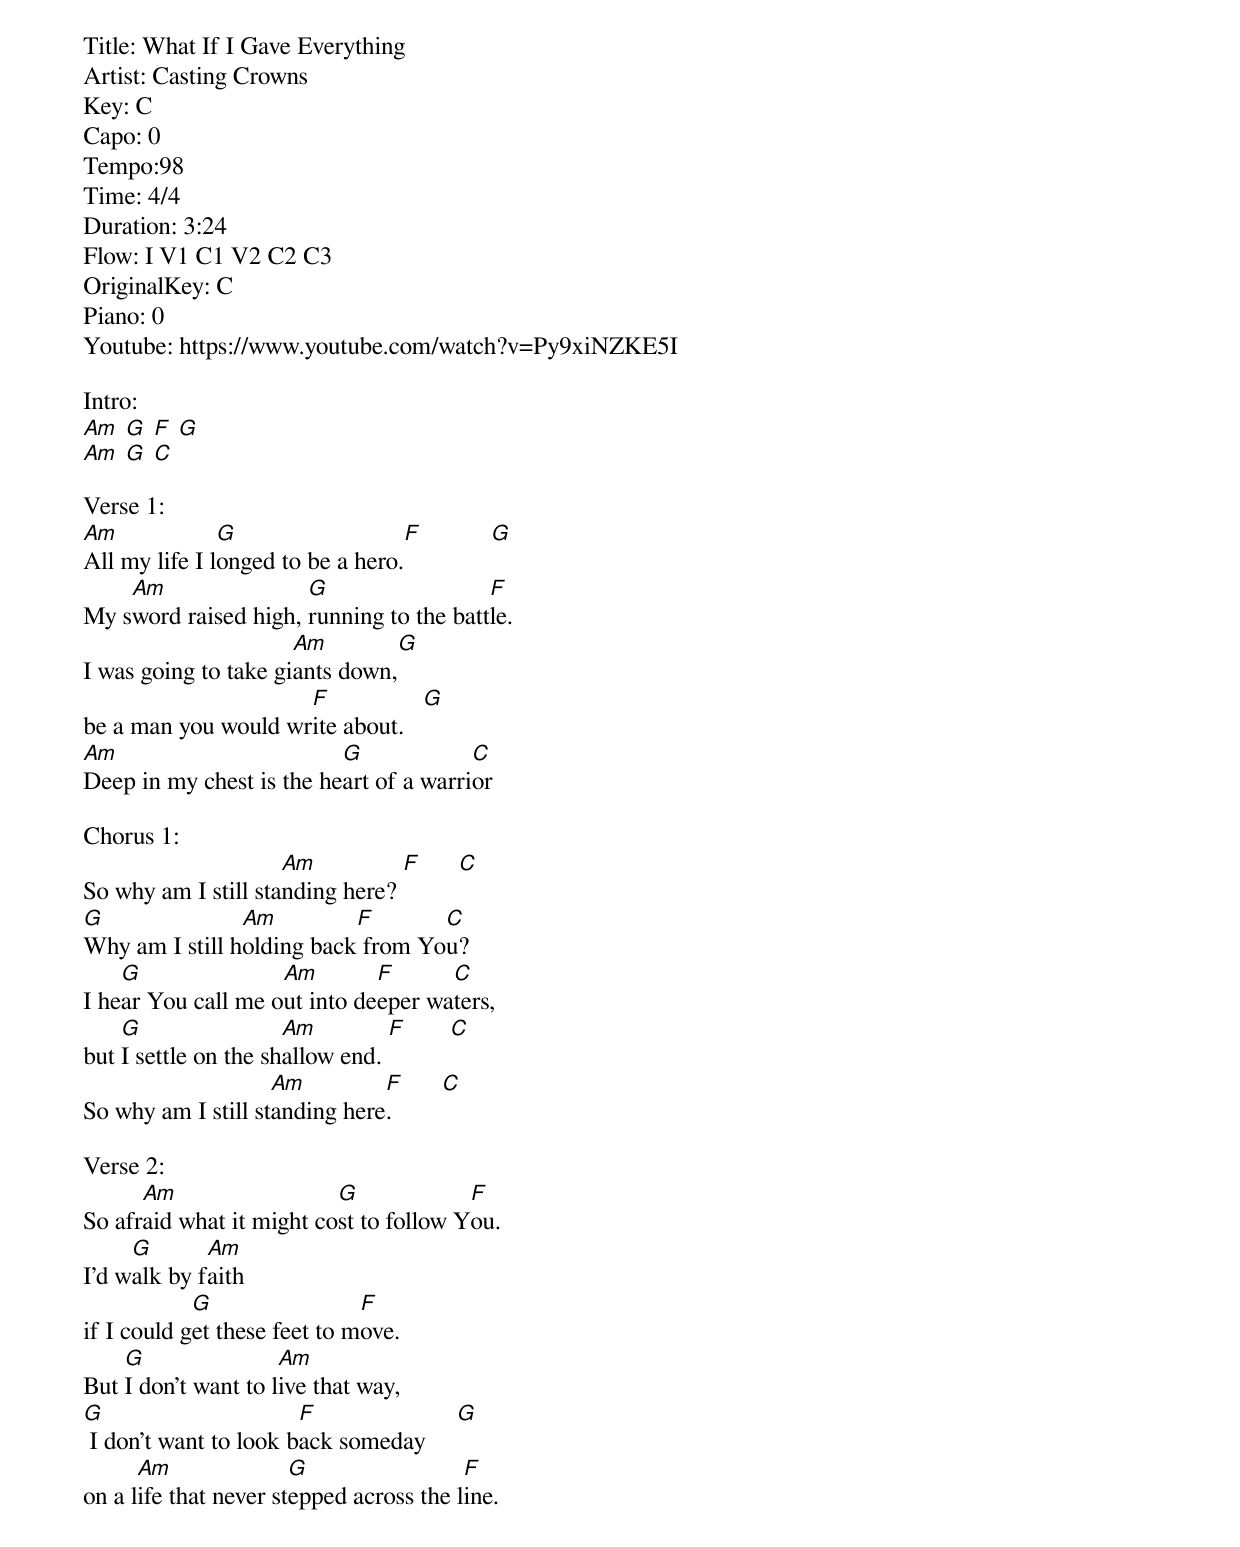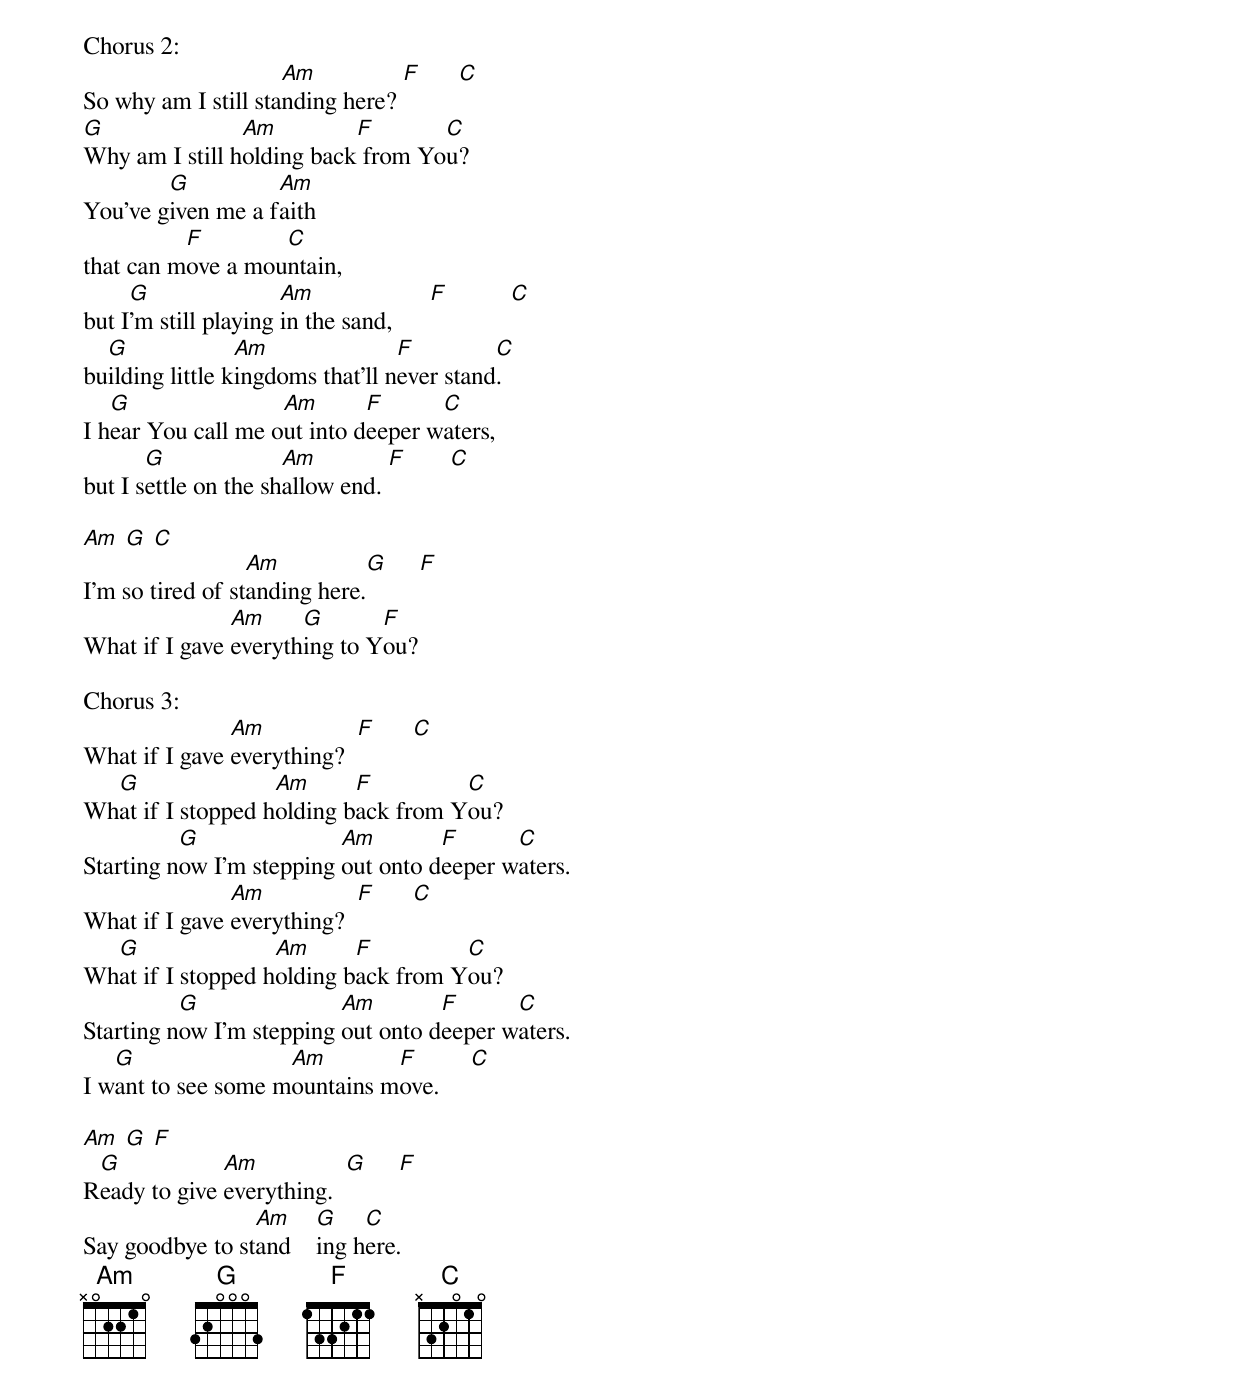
Title: What If I Gave Everything
Artist: Casting Crowns
Key: C
Capo: 0
Tempo:98
Time: 4/4
Duration: 3:24
Flow: I V1 C1 V2 C2 C3
OriginalKey: C
Piano: 0
Youtube: https://www.youtube.com/watch?v=Py9xiNZKE5I

Intro:
[Am] [G] [F] [G]
[Am] [G] [C]

Verse 1:
[Am]All my life I l[G]onged to be a hero.[F]           [G]
My s[Am]word raised high, [G]running to the batt[F]le.
I was going to take gi[Am]ants down,[G]
be a man you would wr[F]ite about.   [G]
[Am]Deep in my chest is the he[G]art of a warri[C]or

Chorus 1:
So why am I still sta[Am]nding here? [F]      [C]
[G]Why am I still h[Am]olding back[F] from Yo[C]u?
I he[G]ar You call me o[Am]ut into de[F]eper wa[C]ters,
but [G]I settle on the sh[Am]allow end. [F]       [C]
So why am I still st[Am]anding here[F].        [C]

Verse 2:
So afr[Am]aid what it might co[G]st to follow Y[F]ou.
I'd w[G]alk by f[Am]aith
if I could g[G]et these feet to m[F]ove.
But [G]I don't want to l[Am]ive that way,
[G] I don't want to look b[F]ack someday     [G]
on a l[Am]ife that never st[G]epped across the l[F]ine.

Chorus 2:
So why am I still sta[Am]nding here? [F]      [C]
[G]Why am I still h[Am]olding back[F] from Yo[C]u?
You've g[G]iven me a f[Am]aith
that can m[F]ove a mou[C]ntain,
but I[G]'m still playing [Am]in the sand,      [F]          [C]
bu[G]ilding little k[Am]ingdoms that'll n[F]ever stand[C].
I h[G]ear You call me o[Am]ut into d[F]eeper w[C]aters,
but I s[G]ettle on the sh[Am]allow end. [F]       [C]

[Am] [G] [C]
I'm so tired of st[Am]anding here.[G]     [F]
What if I gave [Am]everyth[G]ing to Y[F]ou?

Chorus 3:
What if I gave [Am]everything?  [F]      [C]
Wh[G]at if I stopped h[Am]olding b[F]ack from Y[C]ou?
Starting n[G]ow I'm stepping [Am]out onto d[F]eeper w[C]aters.
What if I gave [Am]everything?  [F]      [C]
Wh[G]at if I stopped h[Am]olding b[F]ack from Y[C]ou?
Starting n[G]ow I'm stepping [Am]out onto d[F]eeper w[C]aters.
I w[G]ant to see some m[Am]ountains m[F]ove.     [C]

[Am] [G] [F]
R[G]eady to give [Am]everything.  [G]     [F]
Say goodbye to st[Am]and    [G]ing h[C]ere.
